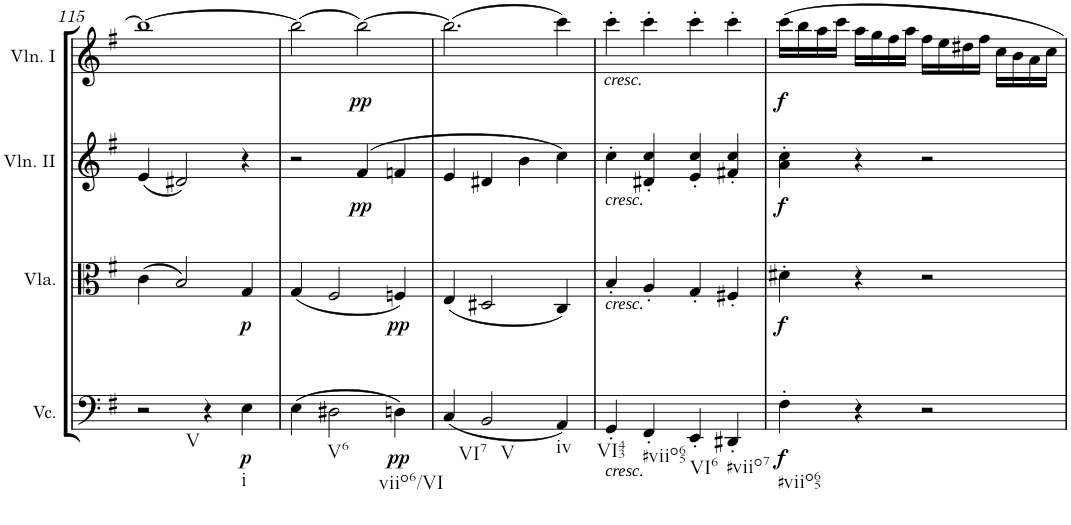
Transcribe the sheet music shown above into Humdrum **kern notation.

**kern	**dynam	**kern	**dynam	**kern	**dynam	**kern	**dynam
*part4	*part4	*part3	*part3	*part2	*part2	*part1	*part1
*staff4	*staff4	*staff3	*staff3	*staff2	*staff2	*staff1	*staff1
*I"Violoncello	*	*I"Viola	*	*I"Violin II	*	*I"Violin I	*
*I'Vc.	*	*I'Vla.	*	*I'Vln. II	*	*I'Vln. I	*
!!LO:PB:g=z
*clefF4	*	*clefC3	*	*clefG2	*	*clefG2	*
*k[f#]	*	*k[f#]	*	*k[f#]	*	*k[f#]	*
*M4/4	*	*M4/4	*	*M4/4	*	*M4/4	*
*met(c)	*	*met(c)	*	*met(c)	*	*met(c)	*
=115	=115	=115	=115	=115	=115	=115	=115
!LO:TX:b:t=V	!	!	!	!	!	!	!
2r	.	(4c\	.	(4e/	.	1bb_	.
.	.	2B/)	.	2d#X/)	.	.	.
4r	.	.	.	.	.	.	.
!LO:TX:b:t=i	!	!	!	!	!	!	!
!	!LO:DY:b	!	!LO:DY:b	!	!	!	!
4E\	p	4G/	p	4r	.	.	.
=116	=116	=116	=116	=116	=116	=116	=116
(4E\	.	(4G/	.	2r	.	(2bb\]	.
!LO:TX:b:t=V6	!	!	!	!	!	!	!
2D#X\	.	2F#/	.	.	.	.	.
!	!	!	!	!	!LO:DY:b	!	!LO:DY:b
.	.	.	.	(4f#/	pp	[2bb\)	pp
!LO:TX:b:t=viio6/VI	!	!	!	!	!	!	!
!	!LO:DY:b	!	!LO:DY:b	!	!	!	!
4Dn\)	pp	4Fn/)	pp	4fn/	.	.	.
=117	=117	=117	=117	=117	=117	=117	=117
!LO:TX:b:t=VI7	!	!	!	!	!	!	!
(4C/	.	(4E/	.	4e/	.	(2.bb\]	.
!LO:TX:b:t=V	!	!	!	!	!	!	!
2BB/	.	2D#X/	.	4d#X/	.	.	.
.	.	.	.	4b\	.	.	.
!LO:TX:b:t=iv	!	!	!	!	!	!	!
4AA/)	.	4C/)	.	4cc\)	.	4ccc\)	.
=118	=118	=118	=118	=118	=118	=118	=118
!	!	!	!	!	!	!LO:TX:b:i:t=cresc.	!
!	!	!	!	!LO:TX:b:i:t=cresc.	!	!	!
!	!	!LO:TX:b:i:t=cresc.	!	!	!	!	!
!LO:TX:b:i:t=cresc.	!	!	!	!	!	!	!
!LO:TX:b:t=VI43	!	!	!	!	!	!	!
4GG'/	.	4B'/	.	4cc'\	.	4ccc'\	.
!LO:TX:b:t=#viio65	!	!	!	!	!	!	!
4FF#'/	.	4A'/	.	4d#X/' 4cc/'	.	4ccc'\	.
!LO:TX:b:t=VI6	!	!	!	!	!	!	!
4EE'/	.	4G'/	.	4e/' 4cc/'	.	4ccc'\	.
!LO:TX:b:t=#viio7	!	!	!	!	!	!	!
4DD#X'/	.	4F#X'/	.	4f#X/' 4cc/'	.	4ccc'\	.
=119	=119	=119	=119	=119	=119	=119	=119
!LO:TX:b:t=#viio65	!	!	!	!	!	!	!
!	!LO:DY:b	!	!LO:DY:b	!	!LO:DY:b	!	!LO:DY:b
4F#'\	f	4d#X'\	f	4a\' 4cc\'	f	16ccc\LL	f
.	.	.	.	.	.	16bb\	.
.	.	.	.	.	.	16aa\	.
.	.	.	.	.	.	16ccc\JJ	.
4r	.	4r	.	4r	.	16aa\LL	.
.	.	.	.	.	.	16gg\	.
.	.	.	.	.	.	16ff#\	.
.	.	.	.	.	.	16aa\JJ	.
2r	.	2r	.	2r	.	16ff#\LL	.
.	.	.	.	.	.	16ee\	.
.	.	.	.	.	.	16dd#X\	.
.	.	.	.	.	.	16ff#\JJ	.
.	.	.	.	.	.	16cc\LL	.
.	.	.	.	.	.	16b\	.
.	.	.	.	.	.	16a\	.
.	.	.	.	.	.	16cc\JJ	.
=	=	=	=	=	=	=	=
*-	*-	*-	*-	*-	*-	*-	*-
